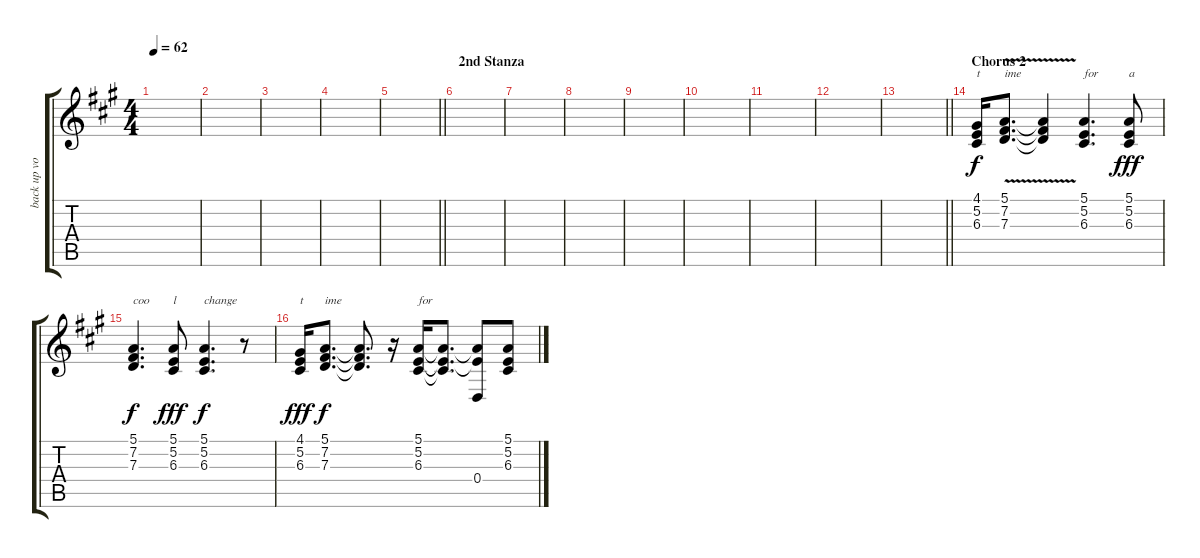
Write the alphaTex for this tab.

\track ("back up vocals" "back up vo") {instrument lead2sawtooth}
\staff {score tabs}
\tuning (E4 B3 G3 D3 A2 E2) {hide}
\ts (4 4)
\tempo 62
\clef g2
\ks a
|
|
|
|
\barLineRight lightlight
|
\section ("" "2nd Stanza")
|
|
|
|
|
|
|
\barLineRight lightlight
|
\section ("" "Chorus 2")
(4.1 5.2 6.3).16{txt "t"} (5.1{v} 7.2{v} 7.3{v}).8{d txt "ime"} (5.1{t} 7.2{t} 7.3{t}).4 (5.1 5.2 6.3).4{d txt "for"} (5.1 5.2 6.3).8{txt "a" dy fff} |
(5.1 7.2 7.3).4{d txt "coo" dy f} (5.1 5.2 6.3).8{txt "l" dy fff} (5.1 5.2 6.3).4{d txt "change" dy f} r.8 |
(4.1 5.2 6.3).16{txt "t" dy fff} (5.1 7.2 7.3).8{d txt "ime" dy f} (5.1{t} 7.2{t} 7.3{t}).8{d} r.16 (5.1 5.2 6.3).16{txt "for"} (5.1{t} 5.2{t} 6.3{t}).8{d} (5.1{t} 5.2{t} 0.4).8 (5.1 5.2 6.3).8
